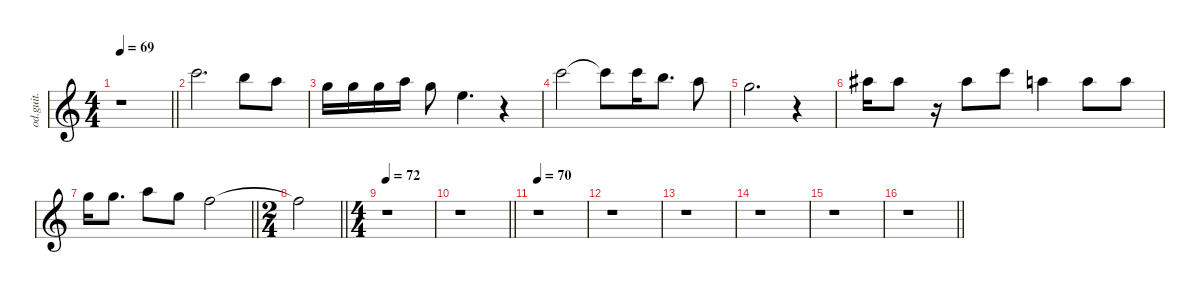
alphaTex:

\defaultSystemsLayout 4
\hideDynamics
\bracketExtendMode groupsimilarinstruments
\otherSystemsTrackNameOrientation horizontal
\track ("Voice2" "od.guit.") {defaultSystemsLayout 4 mute instrument overdrivenguitar}
\staff {score}
\tuning (E4 B3 G3 D3 A2 E2)
\ts (4 4)
\tempo 69
\clef g2
\barLineRight lightlight
\ks c
r.1{dy fff beam Down} |
13.2.2{d beam Down} 12.2.8{beam Down} 10.2.8{beam Down} |
12.3.16{beam Down} 12.3.16{beam Down} 12.3.16{beam Down} 10.2.16{beam Down} 12.3.8{beam Down} 14.4.4{d beam Down} r.4{beam Down} |
13.2.2{beam Down} 13.2{t}.8{dy f beam Down} 13.2.16{dy fff beam Down} 12.2.8{d beam Down} 10.2.8{beam Down} |
12.3.2{d beam Down} r.4{beam Down} |
11.2{acc #}.16{beam Down} 11.2{acc #}.8{beam Down} r.16{beam Down} 11.2{acc #}.8{beam Down} 13.2.8{beam Down} 10.2.4{beam Down} 10.2.8{beam Down} 10.2.8{beam Down} |
\barLineRight lightlight
12.3.16{beam Down} 12.3.8{d beam Down} 10.2.8{beam Down} 12.3.8{beam Down} 10.3.2{beam Down} |
\ts (2 4)
\beaming (8 2 2)
\barLineRight lightlight
10.3{t}.2{beam Down} |
\ts (4 4)
\beaming (8 2 2 2 2)
\tempo 72
r.1{beam Down} |
\barLineRight lightlight
r.1{beam Down} |
\tempo 70
r.1{beam Down} |
r.1{beam Down} |
r.1{beam Down} |
r.1{beam Down} |
r.1{beam Down} |
\barLineRight lightlight
r.1{beam Down}
